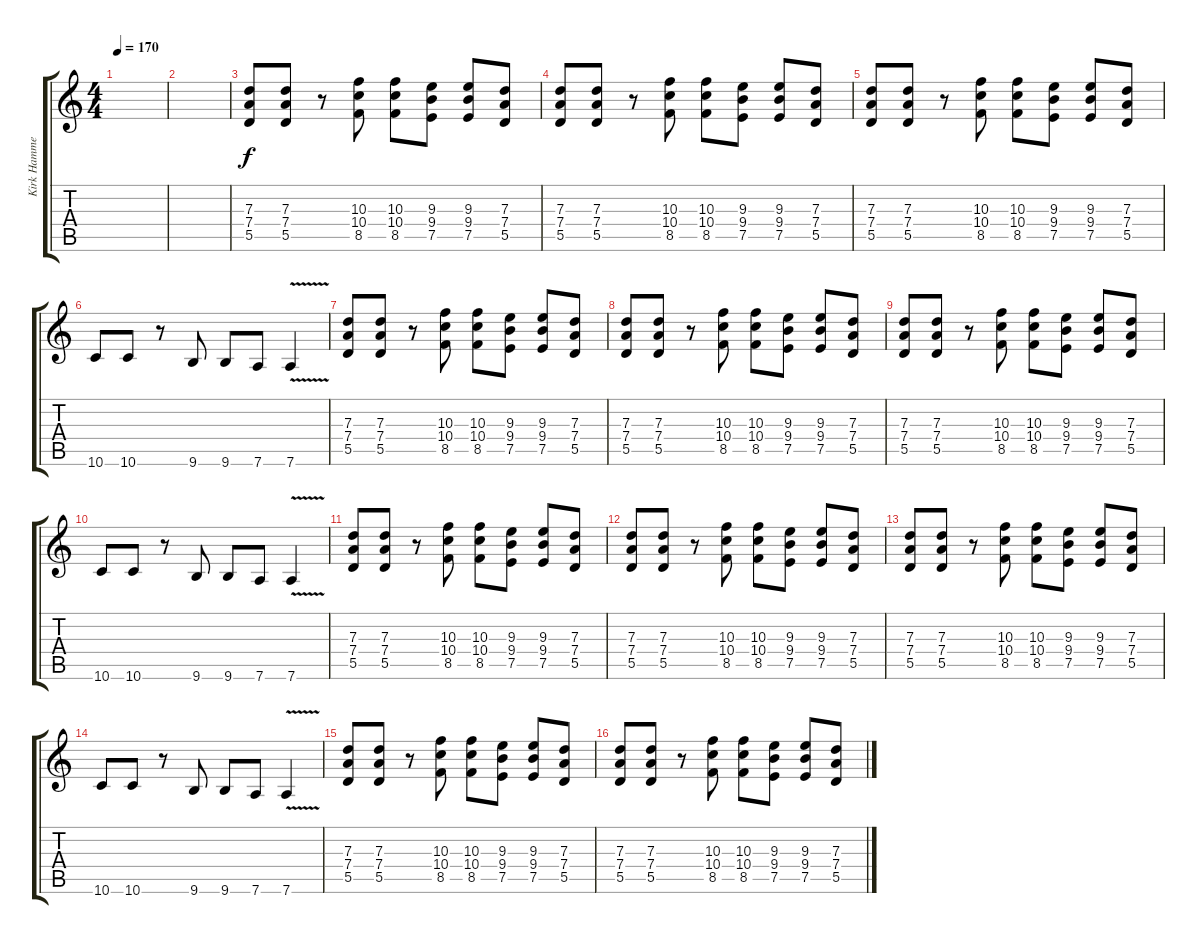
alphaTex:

\track ("Kirk Hammett" "Kirk Hamme") {instrument distortionguitar}
\staff {score tabs}
\tuning (E4 B3 G3 D3 A2 D2) {hide}
\ts (4 4)
\tempo 170
\clef g2
\ks c
|
|
(7.3 7.4 5.5).8 (7.3 7.4 5.5).8 r.8 (10.3 10.4 8.5).8 (10.3 10.4 8.5).8 (9.3 9.4 7.5).8 (9.3 9.4 7.5).8 (7.3 7.4 5.5).8 |
(7.3 7.4 5.5).8 (7.3 7.4 5.5).8 r.8 (10.3 10.4 8.5).8 (10.3 10.4 8.5).8 (9.3 9.4 7.5).8 (9.3 9.4 7.5).8 (7.3 7.4 5.5).8 |
(7.3 7.4 5.5).8 (7.3 7.4 5.5).8 r.8 (10.3 10.4 8.5).8 (10.3 10.4 8.5).8 (9.3 9.4 7.5).8 (9.3 9.4 7.5).8 (7.3 7.4 5.5).8 |
10.6.8 10.6.8 r.8 9.6.8 9.6.8 7.6.8 7.6{v}.4 |
(7.3 7.4 5.5).8 (7.3 7.4 5.5).8 r.8 (10.3 10.4 8.5).8 (10.3 10.4 8.5).8 (9.3 9.4 7.5).8 (9.3 9.4 7.5).8 (7.3 7.4 5.5).8 |
(7.3 7.4 5.5).8 (7.3 7.4 5.5).8 r.8 (10.3 10.4 8.5).8 (10.3 10.4 8.5).8 (9.3 9.4 7.5).8 (9.3 9.4 7.5).8 (7.3 7.4 5.5).8 |
(7.3 7.4 5.5).8 (7.3 7.4 5.5).8 r.8 (10.3 10.4 8.5).8 (10.3 10.4 8.5).8 (9.3 9.4 7.5).8 (9.3 9.4 7.5).8 (7.3 7.4 5.5).8 |
10.6.8 10.6.8 r.8 9.6.8 9.6.8 7.6.8 7.6{v}.4 |
(7.3 7.4 5.5).8 (7.3 7.4 5.5).8 r.8 (10.3 10.4 8.5).8 (10.3 10.4 8.5).8 (9.3 9.4 7.5).8 (9.3 9.4 7.5).8 (7.3 7.4 5.5).8 |
(7.3 7.4 5.5).8 (7.3 7.4 5.5).8 r.8 (10.3 10.4 8.5).8 (10.3 10.4 8.5).8 (9.3 9.4 7.5).8 (9.3 9.4 7.5).8 (7.3 7.4 5.5).8 |
(7.3 7.4 5.5).8 (7.3 7.4 5.5).8 r.8 (10.3 10.4 8.5).8 (10.3 10.4 8.5).8 (9.3 9.4 7.5).8 (9.3 9.4 7.5).8 (7.3 7.4 5.5).8 |
10.6.8 10.6.8 r.8 9.6.8 9.6.8 7.6.8 7.6{v}.4 |
(7.3 7.4 5.5).8 (7.3 7.4 5.5).8 r.8 (10.3 10.4 8.5).8 (10.3 10.4 8.5).8 (9.3 9.4 7.5).8 (9.3 9.4 7.5).8 (7.3 7.4 5.5).8 |
(7.3 7.4 5.5).8 (7.3 7.4 5.5).8 r.8 (10.3 10.4 8.5).8 (10.3 10.4 8.5).8 (9.3 9.4 7.5).8 (9.3 9.4 7.5).8 (7.3 7.4 5.5).8
